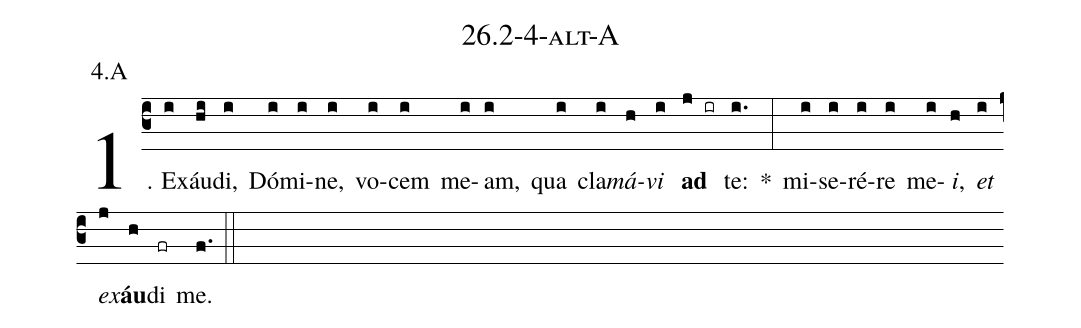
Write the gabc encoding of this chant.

name: 26.2-4-alt-A;
annotation: 4.A;
%%
(c3)1. Ex(i)áu(hi)di,(i) Dó(i)mi(i)ne,(i) vo(i)cem(i) me(i)am,(i) qua(i) cla(i)<i>má</i>(h)<i>vi</i>(i) <b>ad</b>(j ir) te:(i.) *(:) mi(i)se(i)ré(i)re(i) me(i)<i>i</i>,(h) <i>et</i>(i) <i>ex</i>(j)<b>áu</b>(h)di(fr) me.(f.) (::)


%E(i) u(h) o(i) u(j) a(h) e.(f.) (::)
